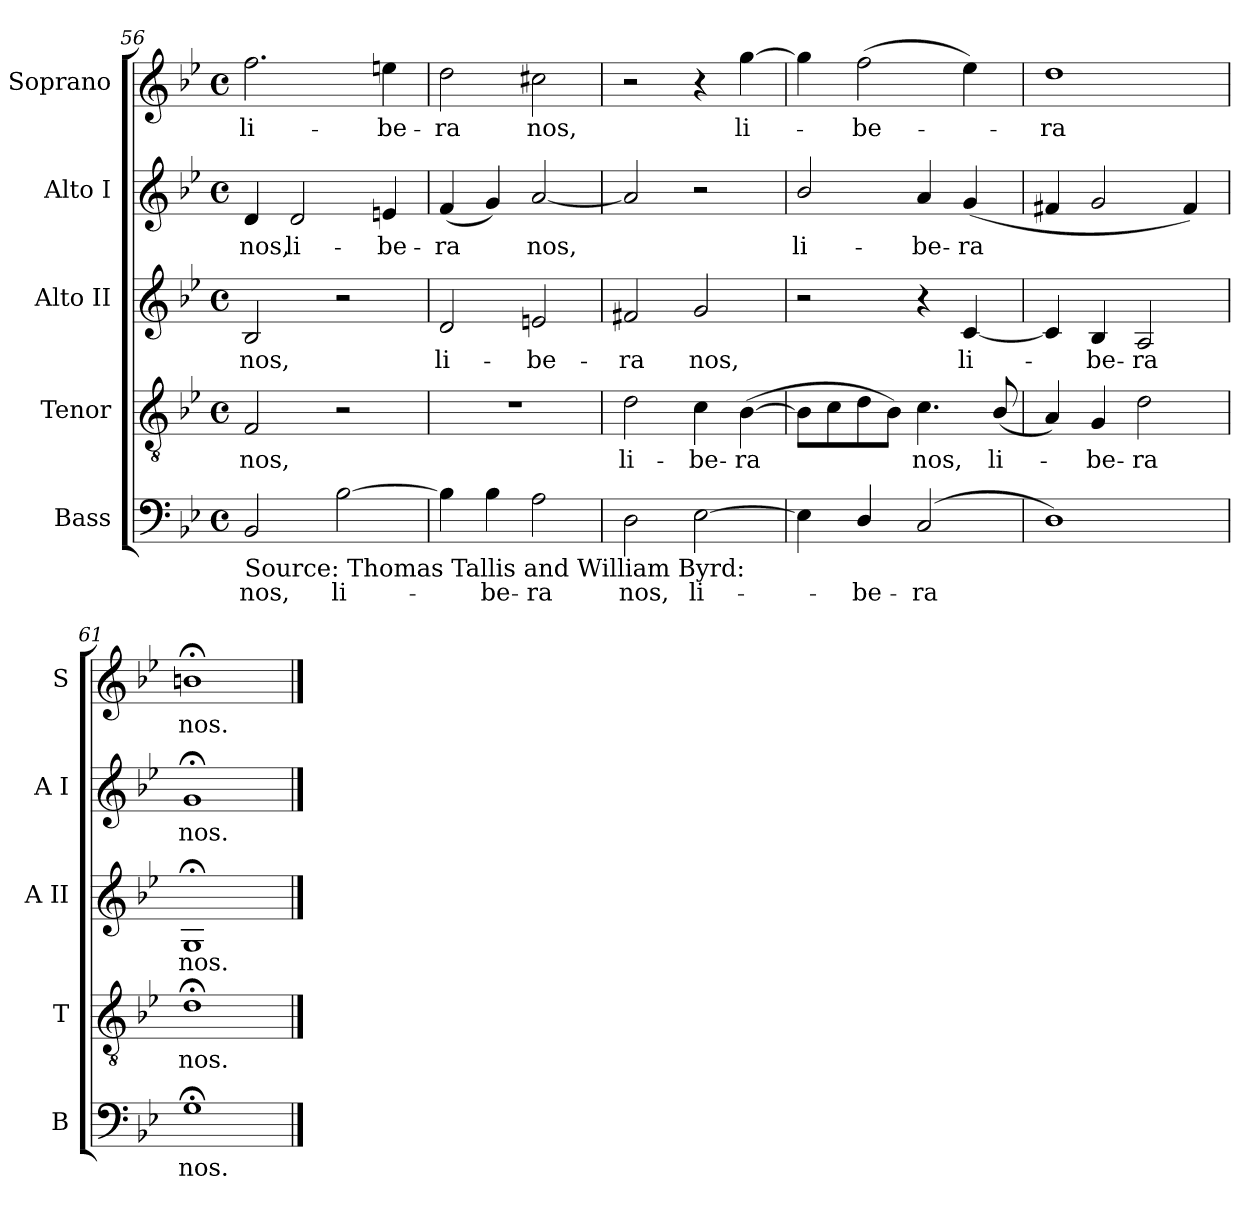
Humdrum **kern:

**kern	**text	**kern	**text	**kern	**text	**kern	**text	**kern	**text
*part5	*part5	*part4	*part4	*part3	*part3	*part2	*part2	*part1	*part1
*staff5	*staff5	*staff4	*staff4	*staff3	*staff3	*staff2	*staff2	*staff1	*staff1
*I"Bass	*	*I"Tenor	*	*I"Alto II	*	*I"Alto I	*	*I"Soprano	*
*I'B	*	*I'T	*	*I'A II	*	*I'A I	*	*I'S	*
*clefF4	*	*clefGv2	*	*clefG2	*	*clefG2	*	*clefG2	*
*k[b-e-]	*	*k[b-e-]	*	*k[b-e-]	*	*k[b-e-]	*	*k[b-e-]	*
*B-:	*	*B-:	*	*B-:	*	*B-:	*	*B-:	*
*M4/4	*	*M4/4	*	*M4/4	*	*M4/4	*	*M4/4	*
*met(c)	*	*met(c)	*	*met(c)	*	*met(c)	*	*met(c)	*
=56	=56	=56	=56	=56	=56	=56	=56	=56	=56
!LO:TX:b:t=Source&colon; Thomas Tallis and William Byrd&colon;	!	!	!	!	!	!	!	!	!
!	!LO:LY:b	!	!LO:LY:b	!	!LO:LY:b	!	!LO:LY:b	!	!LO:LY:b
2BB-	nos,	2F	nos,	2B-	nos,	4d	nos,	2.ff	li-
!	!	!	!	!	!	!	!LO:LY:b	!	!
.	.	.	.	.	.	2d	li-	.	.
!	!LO:LY:b	!	!	!	!	!	!	!	!
[2B-	li-	2r	.	2r	.	.	.	.	.
!	!	!	!	!	!	!	!LO:LY:b	!	!LO:LY:b
.	.	.	.	.	.	4en	-be-	4een	-be-
=57	=57	=57	=57	=57	=57	=57	=57	=57	=57
!	!	!	!	!	!LO:LY:b	!	!LO:LY:b	!	!LO:LY:b
4B-]	.	1r	.	2d	li-	(<4f	-ra	2dd	-ra
!	!LO:LY:b	!	!	!	!	!	!	!	!
4B-	be-	.	.	.	.	4g)	.	.	.
!	!LO:LY:b	!	!	!	!LO:LY:b	!	!LO:LY:b	!	!LO:LY:b
2A	-ra	.	.	2en	-be-	[2a	nos,	2cc#X	nos,
=58	=58	=58	=58	=58	=58	=58	=58	=58	=58
!	!LO:LY:b	!	!LO:LY:b	!	!LO:LY:b	!	!	!	!
2D	nos,	2d	li-	2f#X	-ra	2a]	.	2r	.
!	!LO:LY:b	!	!LO:LY:b	!	!LO:LY:b	!	!	!	!
[2E-	li-	4c	-be-	2g	nos,	2r	.	4r	.
!	!	!	!LO:LY:b	!	!	!	!	!	!LO:LY:b
.	.	(>[4B-	-ra	.	.	.	.	[4gg	li-
=59	=59	=59	=59	=59	=59	=59	=59	=59	=59
!	!	!	!	!	!	!	!LO:LY:b	!	!
4E-]	.	8B-L]	.	2r	.	2b-/	li-	4gg]	.
.	.	8c	.	.	.	.	.	.	.
!	!LO:LY:b	!	!	!	!	!	!	!	!LO:LY:b
4D/	be-	8d	.	.	.	.	.	(>2ff	be-
.	.	8B-J)	.	.	.	.	.	.	.
!	!LO:LY:b	!	!LO:LY:b	!	!	!	!LO:LY:b	!	!
(<2C	-ra	4.c	nos,	4r	.	4a	-be-	.	.
!	!	!	!	!	!LO:LY:b	!	!LO:LY:b	!	!
.	.	.	.	[4c	li-	(<4g	-ra	4ee-)	.
!	!	!	!LO:LY:b	!	!	!	!	!	!
.	.	(<8B-/L	li-	.	.	.	.	.	.
=60	=60	=60	=60	=60	=60	=60	=60	=60	=60
!	!	!	!	!	!	!	!	!	!LO:LY:b
1D)	.	4A)	.	4c]	.	4f#X	.	1dd	ra
!	!	!	!LO:LY:b	!	!LO:LY:b	!	!	!	!
.	.	4G	be-	4B-/	be-	2g	.	.	.
!	!	!	!LO:LY:b	!	!LO:LY:b	!	!	!	!
.	.	2d	-ra	2A	-ra	.	.	.	.
.	.	.	.	.	.	4f#)	.	.	.
=61	=61	=61	=61	=61	=61	=61	=61	=61	=61
!	!LO:LY:b	!	!LO:LY:b	!	!LO:LY:b	!	!LO:LY:b	!	!LO:LY:b
1G;<	nos.	1d;<	nos.	1G;<	nos.	1g;<	nos.	1bn;<	nos.
==	==	==	==	==	==	==	==	==	==
*-	*-	*-	*-	*-	*-	*-	*-	*-	*-
